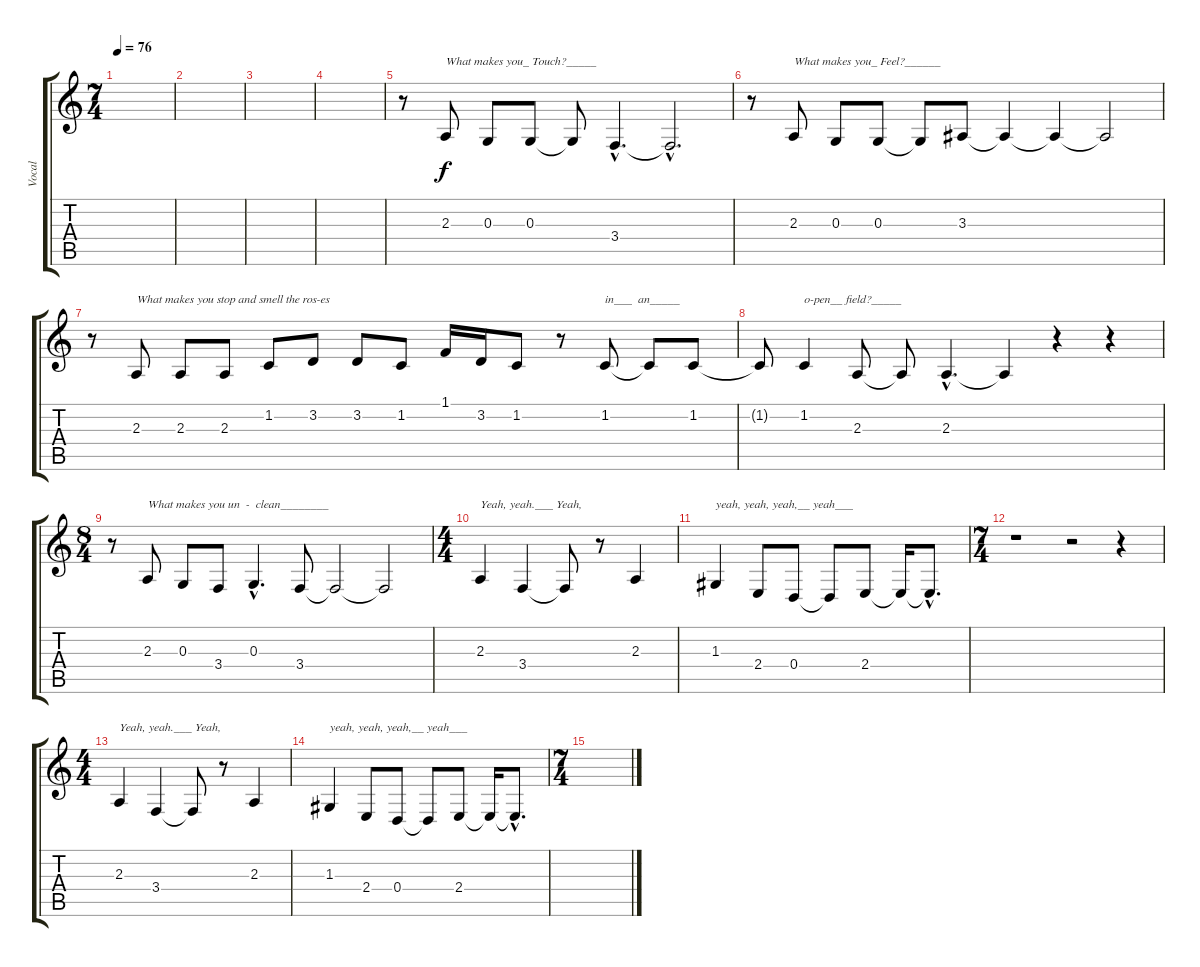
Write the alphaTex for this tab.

\track ("Vocal" "Vocal") {instrument trumpet}
\staff {score tabs}
\tuning (E4 B3 G3 D3 A2 E2) {hide}
\ts (7 4)
\tempo 76
\clef g2
\ks c
|
|
|
|
r.8 2.3.8{txt "What makes you_ Touch?_____"} 0.3.8 0.3.8 0.3{t}.8 3.4{hac}.4{d} 3.4{hac t}.2{d} |
r.8 2.3.8{txt "What makes you_ Feel?______"} 0.3.8 0.3.8 0.3{t}.8 3.3.8 3.3{t}.4 3.3{t}.4 3.3{t}.2 |
r.8 2.3.8{txt "What makes you stop and smell the ros-es"} 2.3.8 2.3.8 1.2.8 3.2.8 3.2.8 1.2.8 1.1.16 3.2.16 1.2.8 r.8 1.2.8{txt "in___  an_____"} 1.2{t}.8 1.2.8 |
1.2{t}.8 1.2.4{txt "o-pen__ field?_____"} 2.3.8 2.3{t}.8 2.3{hac}.4{d} 2.3{t}.4 r.4 r.4 |
\ts (8 4)
r.8 2.3.8{txt "What makes you un  -  clean________  "} 0.3.8 3.4.8 0.3{hac}.4{d} 3.4.8 3.4{t}.2 3.4{t}.2 |
\ts (4 4)
2.3.4{txt "Yeah, yeah.___ Yeah,"} 3.4.4 3.4{t}.8 r.8 2.3.4 |
1.3.4{txt "yeah, yeah, yeah,__ yeah___"} 2.4.8 0.4.8 0.4{t}.8 2.4.8 2.4{t}.16 2.4{hac t}.8{d} |
\ts (7 4)
r.1 r.2 r.4 |
\ts (4 4)
2.3.4{txt "Yeah, yeah.___ Yeah,"} 3.4.4 3.4{t}.8 r.8 2.3.4 |
1.3.4{txt "yeah, yeah, yeah,__ yeah___"} 2.4.8 0.4.8 0.4{t}.8 2.4.8 2.4{t}.16 2.4{hac t}.8{d} |
\ts (7 4)
